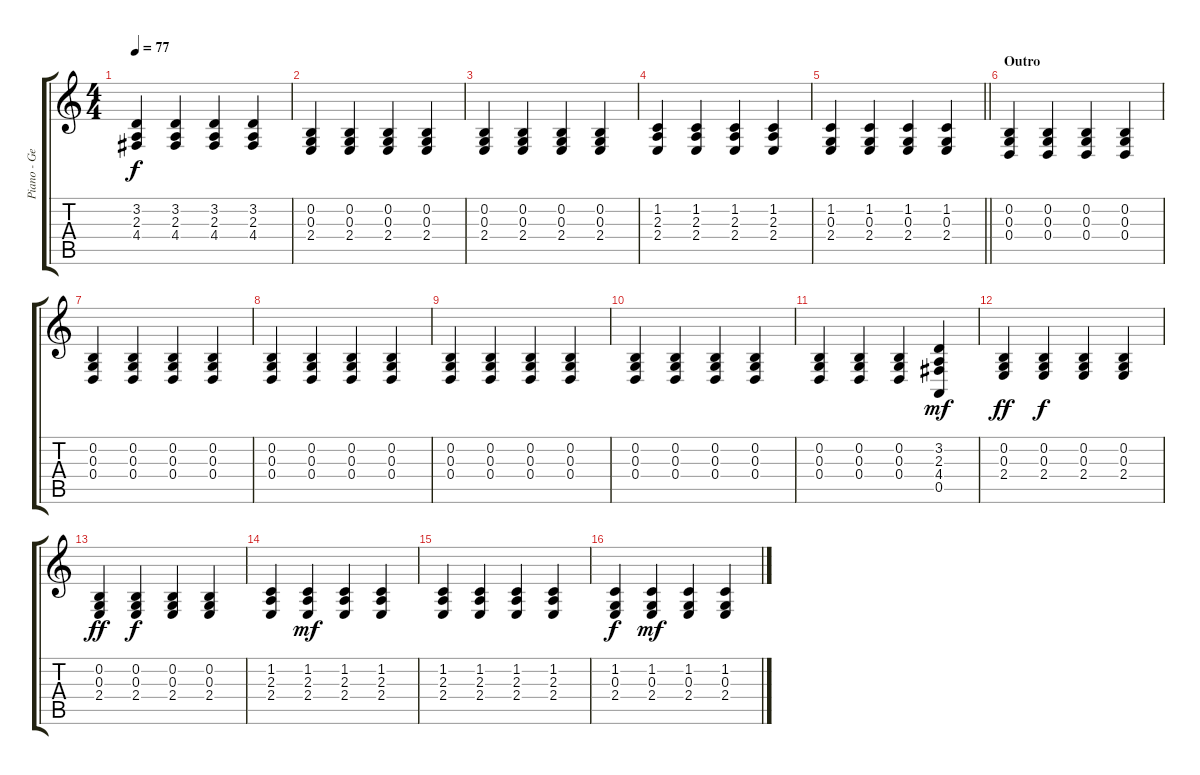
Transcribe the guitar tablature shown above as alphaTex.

\track ("Piano - Gem Archer" "Piano - Ge") {instrument acousticgrandpiano}
\staff {score tabs}
\tuning (E4 B3 G3 D3 A2 E2) {hide}
\ts (4 4)
\tempo 77
\clef g2
\ks c
(3.2 2.3 4.4).4{dy f} (3.2 2.3 4.4).4 (3.2 2.3 4.4).4 (3.2 2.3 4.4).4 |
(0.2 0.3 2.4).4 (0.2 0.3 2.4).4 (0.2 0.3 2.4).4 (0.2 0.3 2.4).4 |
(0.2 0.3 2.4).4 (0.2 0.3 2.4).4 (0.2 0.3 2.4).4 (0.2 0.3 2.4).4 |
(1.2 2.3 2.4).4 (1.2 2.3 2.4).4 (1.2 2.3 2.4).4 (1.2 2.3 2.4).4 |
\barLineRight lightlight
(1.2 0.3 2.4).4 (1.2 0.3 2.4).4 (1.2 0.3 2.4).4 (1.2 0.3 2.4).4 |
\section ("" "Outro")
(0.2 0.3 0.4).4 (0.2 0.3 0.4).4 (0.2 0.3 0.4).4 (0.2 0.3 0.4).4 |
(0.2 0.3 0.4).4 (0.2 0.3 0.4).4 (0.2 0.3 0.4).4 (0.2 0.3 0.4).4 |
(0.2 0.3 0.4).4 (0.2 0.3 0.4).4 (0.2 0.3 0.4).4 (0.2 0.3 0.4).4 |
(0.2 0.3 0.4).4 (0.2 0.3 0.4).4 (0.2 0.3 0.4).4 (0.2 0.3 0.4).4 |
(0.2 0.3 0.4).4 (0.2 0.3 0.4).4 (0.2 0.3 0.4).4 (0.2 0.3 0.4).4 |
(0.2 0.3 0.4).4 (0.2 0.3 0.4).4 (0.2 0.3 0.4).4 (3.2 2.3 4.4 0.5).4{dy mf} |
(0.2 0.3 2.4).4{dy ff} (0.2 0.3 2.4).4{dy f} (0.2 0.3 2.4).4 (0.2 0.3 2.4).4 |
(0.2 0.3 2.4).4{dy ff} (0.2 0.3 2.4).4{dy f} (0.2 0.3 2.4).4 (0.2 0.3 2.4).4 |
(1.2 2.3 2.4).4 (1.2 2.3 2.4).4{dy mf} (1.2 2.3 2.4).4 (1.2 2.3 2.4).4 |
(1.2 2.3 2.4).4 (1.2 2.3 2.4).4 (1.2 2.3 2.4).4 (1.2 2.3 2.4).4 |
(1.2 0.3 2.4).4{dy f} (1.2 0.3 2.4).4{dy mf} (1.2 0.3 2.4).4 (1.2 0.3 2.4).4
